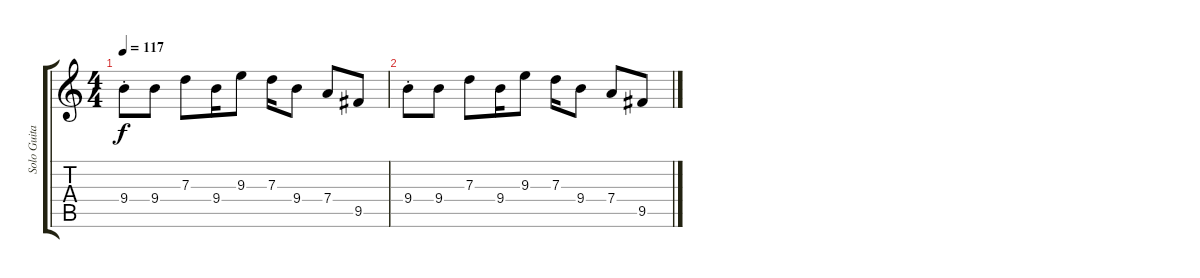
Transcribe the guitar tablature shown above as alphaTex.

\track ("Solo Guitar" "Solo Guita") {instrument electricguitarjazz}
\staff {score tabs}
\tuning (E4 B3 G3 D3 A2 E2) {hide}
\ts (4 4)
\tempo 117
\clef g2
\ks c
9.4{st}.8{dy f} 9.4.8 7.3.8 9.4.16 9.3.8 7.3.16 9.4.8 7.4.8 9.5.8 |
9.4{st}.8 9.4.8 7.3.8 9.4.16 9.3.8 7.3.16 9.4.8 7.4.8 9.5.8
